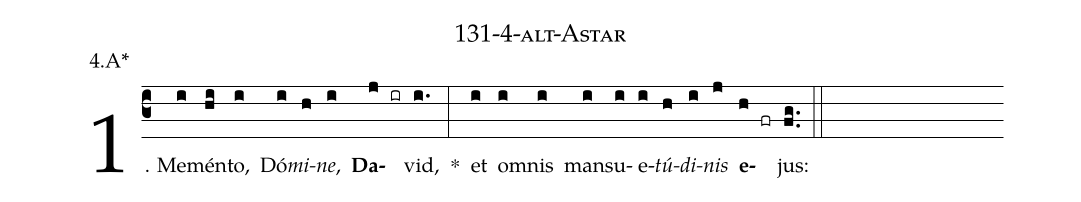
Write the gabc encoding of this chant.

name: 131-4-alt-Astar;
annotation: 4.A*;
%%
(c3)1. Me(i)mén(hi)to,(i) Dó(i)<i>mi</i>(h)<i>ne</i>,(i) <b>Da</b>(j ir)vid,(i.) *(:) et(i) om(i)nis(i) man(i)su(i)e(i)<i>tú</i>(h)<i>di</i>(i)<i>nis</i>(j) <b>e</b>(h fr)jus:(fg..) (::)
